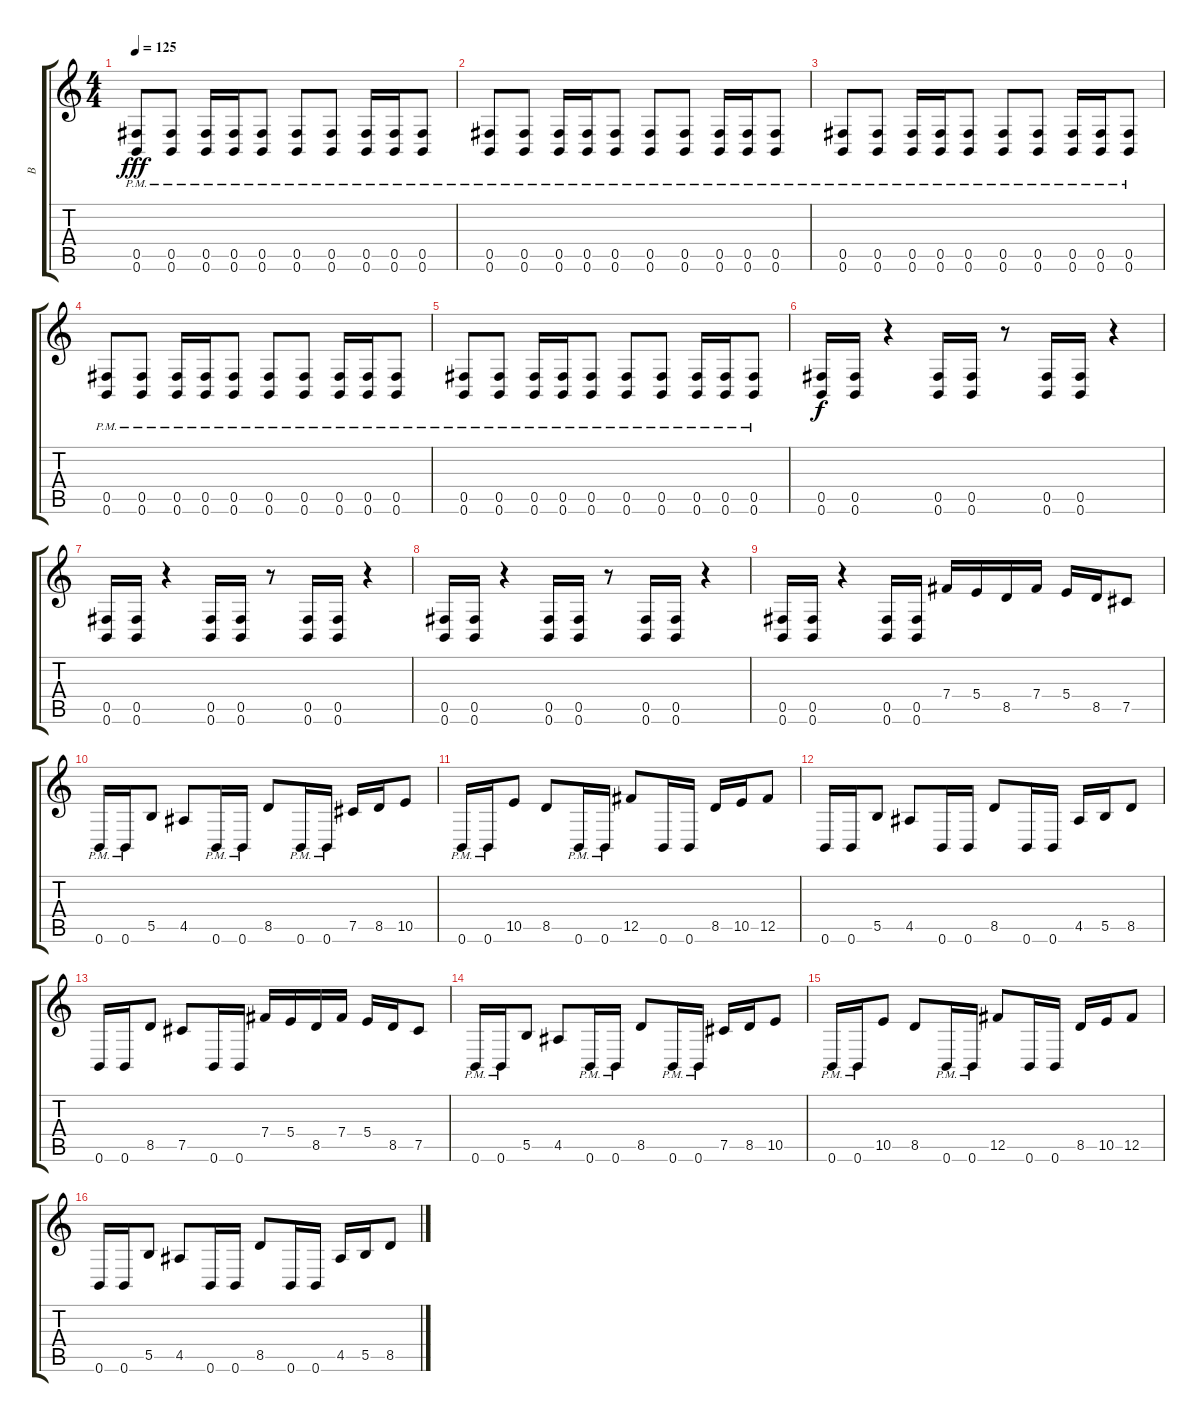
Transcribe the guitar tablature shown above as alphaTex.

\track ("B" "B") {instrument distortionguitar}
\staff {score tabs}
\tuning (E4 Ab3 E3 B2 Gb2 B1) {hide}
\ts (4 4)
\tempo 125
\clef g2
\ks c
(0.5{pm} 0.6{pm}).8{dy fff} (0.5{pm} 0.6{pm}).8 (0.5{pm} 0.6{pm}).16 (0.5{pm} 0.6{pm}).16 (0.5{pm} 0.6{pm}).8 (0.5{pm} 0.6{pm}).8 (0.5{pm} 0.6{pm}).8 (0.5{pm} 0.6{pm}).16 (0.5{pm} 0.6{pm}).16 (0.5{pm} 0.6{pm}).8 |
(0.5{pm} 0.6{pm}).8 (0.5{pm} 0.6{pm}).8 (0.5{pm} 0.6{pm}).16 (0.5{pm} 0.6{pm}).16 (0.5{pm} 0.6{pm}).8 (0.5{pm} 0.6{pm}).8 (0.5{pm} 0.6{pm}).8 (0.5{pm} 0.6{pm}).16 (0.5{pm} 0.6{pm}).16 (0.5{pm} 0.6{pm}).8 |
(0.5{pm} 0.6{pm}).8 (0.5{pm} 0.6{pm}).8 (0.5{pm} 0.6{pm}).16 (0.5{pm} 0.6{pm}).16 (0.5{pm} 0.6{pm}).8 (0.5{pm} 0.6{pm}).8 (0.5{pm} 0.6{pm}).8 (0.5{pm} 0.6{pm}).16 (0.5{pm} 0.6{pm}).16 (0.5{pm} 0.6{pm}).8 |
(0.5{pm} 0.6{pm}).8 (0.5{pm} 0.6{pm}).8 (0.5{pm} 0.6{pm}).16 (0.5{pm} 0.6{pm}).16 (0.5{pm} 0.6{pm}).8 (0.5{pm} 0.6{pm}).8 (0.5{pm} 0.6{pm}).8 (0.5{pm} 0.6{pm}).16 (0.5{pm} 0.6{pm}).16 (0.5{pm} 0.6{pm}).8 |
(0.5{pm} 0.6{pm}).8 (0.5{pm} 0.6{pm}).8 (0.5{pm} 0.6{pm}).16 (0.5{pm} 0.6{pm}).16 (0.5{pm} 0.6{pm}).8 (0.5{pm} 0.6{pm}).8 (0.5{pm} 0.6{pm}).8 (0.5{pm} 0.6{pm}).16 (0.5{pm} 0.6{pm}).16 (0.5{pm} 0.6{pm}).8 |
(0.5 0.6).16{dy f} (0.5 0.6).16 r.4 (0.5 0.6).16 (0.5 0.6).16 r.8 (0.5 0.6).16 (0.5 0.6).16 r.4 |
(0.5 0.6).16 (0.5 0.6).16 r.4 (0.5 0.6).16 (0.5 0.6).16 r.8 (0.5 0.6).16 (0.5 0.6).16 r.4 |
(0.5 0.6).16 (0.5 0.6).16 r.4 (0.5 0.6).16 (0.5 0.6).16 r.8 (0.5 0.6).16 (0.5 0.6).16 r.4 |
(0.5 0.6).16 (0.5 0.6).16 r.4 (0.5 0.6).16 (0.5 0.6).16 7.4.16 5.4.16 8.5.16 7.4.16 5.4.16 8.5.16 7.5.8 |
0.6{pm}.16 0.6{pm}.16 5.5.8 4.5.8 0.6{pm}.16 0.6{pm}.16 8.5.8 0.6{pm}.16 0.6{pm}.16 7.5.16 8.5.16 10.5.8 |
0.6{pm}.16 0.6{pm}.16 10.5.8 8.5.8 0.6{pm}.16 0.6{pm}.16 12.5.8 0.6.16 0.6.16 8.5.16 10.5.16 12.5.8 |
0.6.16 0.6.16 5.5.8 4.5.8 0.6.16 0.6.16 8.5.8 0.6.16 0.6.16 4.5.16 5.5.16 8.5.8 |
0.6.16 0.6.16 8.5.8 7.5.8 0.6.16 0.6.16 7.4.16 5.4.16 8.5.16 7.4.16 5.4.16 8.5.16 7.5.8 |
0.6{pm}.16 0.6{pm}.16 5.5.8 4.5.8 0.6{pm}.16 0.6{pm}.16 8.5.8 0.6{pm}.16 0.6{pm}.16 7.5.16 8.5.16 10.5.8 |
0.6{pm}.16 0.6{pm}.16 10.5.8 8.5.8 0.6{pm}.16 0.6{pm}.16 12.5.8 0.6.16 0.6.16 8.5.16 10.5.16 12.5.8 |
0.6.16 0.6.16 5.5.8 4.5.8 0.6.16 0.6.16 8.5.8 0.6.16 0.6.16 4.5.16 5.5.16 8.5.8
